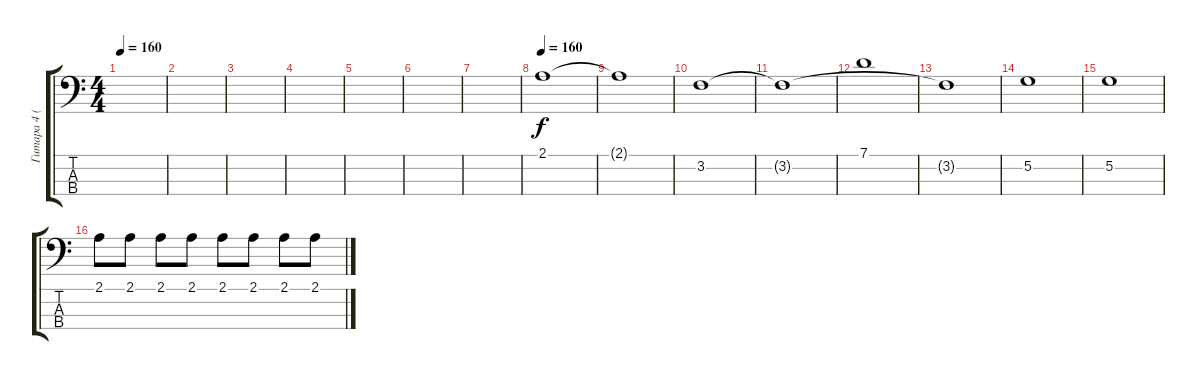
\track ("Гитара 4 (бас)" "Гитара 4 (") {instrument electricbassfinger}
\staff {score tabs}
\tuning (G2 D2 A1 E1) {hide}
\ts (4 4)
\tempo 160
\clef f4
\ks c
|
|
|
|
|
|
|
\tempo 160
2.1.1 |
2.1{t}.1 |
3.2.1 |
3.2{t}.1 |
7.1.1 |
3.2{t}.1 |
5.2.1 |
5.2.1 |
2.1.8 2.1.8 2.1.8 2.1.8 2.1.8 2.1.8 2.1.8 2.1.8
